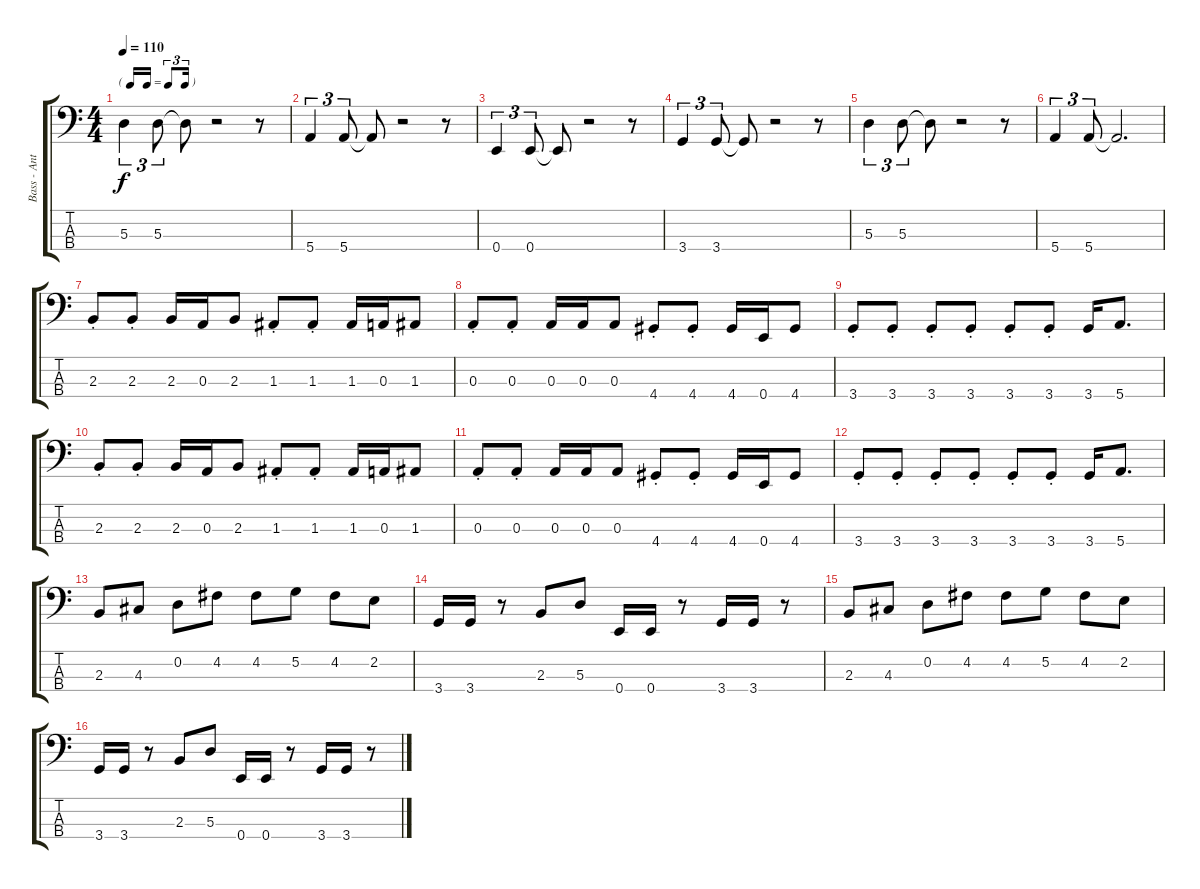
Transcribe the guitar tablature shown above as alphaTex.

\track ("Bass - Anthony" "Bass - Ant") {instrument electricbassfinger}
\staff {score tabs}
\tuning (G2 D2 A1 E1) {hide}
\ts (4 4)
\tf triplet16th
\tempo 110
\clef f4
\ks c
5.3.4{tu (3 2) dy f} 5.3.8{tu (3 2)} 5.3{t}.8 r.2 r.8 |
5.4.4{tu (3 2)} 5.4.8{tu (3 2)} 5.4{t}.8 r.2 r.8 |
0.4.4{tu (3 2)} 0.4.8{tu (3 2)} 0.4{t}.8 r.2 r.8 |
3.4.4{tu (3 2)} 3.4.8{tu (3 2)} 3.4{t}.8 r.2 r.8 |
5.3.4{tu (3 2)} 5.3.8{tu (3 2)} 5.3{t}.8 r.2 r.8 |
5.4.4{tu (3 2)} 5.4.8{tu (3 2)} 5.4{t}.2{d} |
2.3{st}.8 2.3{st}.8 2.3.16 0.3.16 2.3.8 1.3{st}.8 1.3{st}.8 1.3.16 0.3.16 1.3.8 |
0.3{st}.8 0.3{st}.8 0.3.16 0.3.16 0.3.8 4.4{st}.8 4.4{st}.8 4.4.16 0.4.16 4.4.8 |
3.4{st}.8 3.4{st}.8 3.4{st}.8 3.4{st}.8 3.4{st}.8 3.4{st}.8 3.4.16 5.4.8{d} |
2.3{st}.8 2.3{st}.8 2.3.16 0.3.16 2.3.8 1.3{st}.8 1.3{st}.8 1.3.16 0.3.16 1.3.8 |
0.3{st}.8 0.3{st}.8 0.3.16 0.3.16 0.3.8 4.4{st}.8 4.4{st}.8 4.4.16 0.4.16 4.4.8 |
3.4{st}.8 3.4{st}.8 3.4{st}.8 3.4{st}.8 3.4{st}.8 3.4{st}.8 3.4.16 5.4.8{d} |
2.3.8 4.3.8 0.2.8 4.2.8 4.2.8 5.2.8 4.2.8 2.2.8 |
3.4.16 3.4.16 r.8 2.3.8 5.3.8 0.4.16 0.4.16 r.8 3.4.16 3.4.16 r.8 |
2.3.8 4.3.8 0.2.8 4.2.8 4.2.8 5.2.8 4.2.8 2.2.8 |
3.4.16 3.4.16 r.8 2.3.8 5.3.8 0.4.16 0.4.16 r.8 3.4.16 3.4.16 r.8
